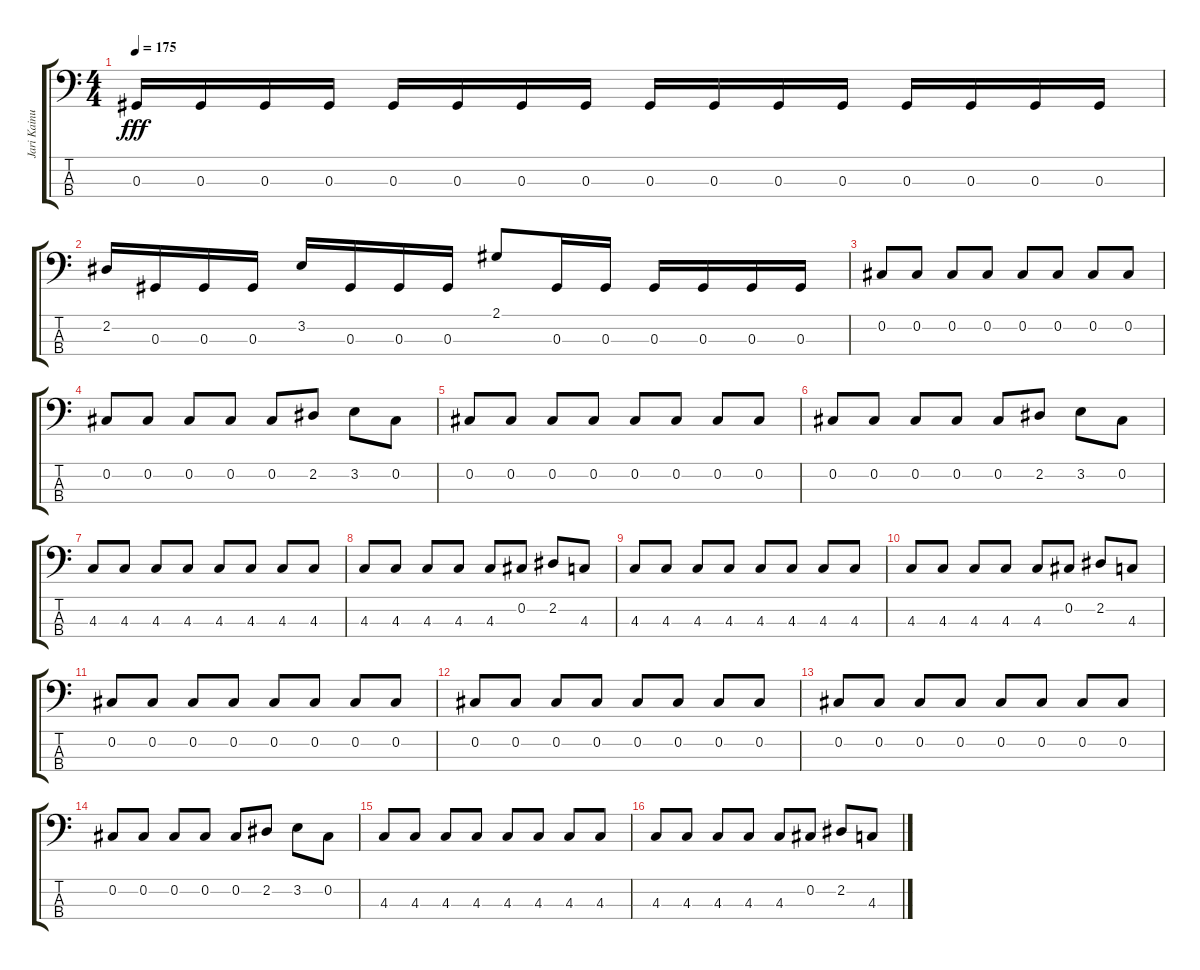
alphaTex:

\track ("Jari Kainulainen " "Jari Kainu") {instrument electricbasspick}
\staff {score tabs}
\tuning (Gb2 Db2 Ab1 Eb1) {hide}
\ts (4 4)
\tempo 175
\clef f4
\ks c
0.3.16{dy fff} 0.3.16 0.3.16 0.3.16 0.3.16 0.3.16 0.3.16 0.3.16 0.3.16 0.3.16 0.3.16 0.3.16 0.3.16 0.3.16 0.3.16 0.3.16 |
2.2.16 0.3.16 0.3.16 0.3.16 3.2.16 0.3.16 0.3.16 0.3.16 2.1.8 0.3.16 0.3.16 0.3.16 0.3.16 0.3.16 0.3.16 |
0.2.8 0.2.8 0.2.8 0.2.8 0.2.8 0.2.8 0.2.8 0.2.8 |
0.2.8 0.2.8 0.2.8 0.2.8 0.2.8 2.2.8 3.2.8 0.2.8 |
0.2.8 0.2.8 0.2.8 0.2.8 0.2.8 0.2.8 0.2.8 0.2.8 |
0.2.8 0.2.8 0.2.8 0.2.8 0.2.8 2.2.8 3.2.8 0.2.8 |
4.3.8 4.3.8 4.3.8 4.3.8 4.3.8 4.3.8 4.3.8 4.3.8 |
4.3.8 4.3.8 4.3.8 4.3.8 4.3.8 0.2.8 2.2.8 4.3.8 |
4.3.8 4.3.8 4.3.8 4.3.8 4.3.8 4.3.8 4.3.8 4.3.8 |
4.3.8 4.3.8 4.3.8 4.3.8 4.3.8 0.2.8 2.2.8 4.3.8 |
0.2.8 0.2.8 0.2.8 0.2.8 0.2.8 0.2.8 0.2.8 0.2.8 |
0.2.8 0.2.8 0.2.8 0.2.8 0.2.8 0.2.8 0.2.8 0.2.8 |
0.2.8 0.2.8 0.2.8 0.2.8 0.2.8 0.2.8 0.2.8 0.2.8 |
0.2.8 0.2.8 0.2.8 0.2.8 0.2.8 2.2.8 3.2.8 0.2.8 |
4.3.8 4.3.8 4.3.8 4.3.8 4.3.8 4.3.8 4.3.8 4.3.8 |
4.3.8 4.3.8 4.3.8 4.3.8 4.3.8 0.2.8 2.2.8 4.3.8
